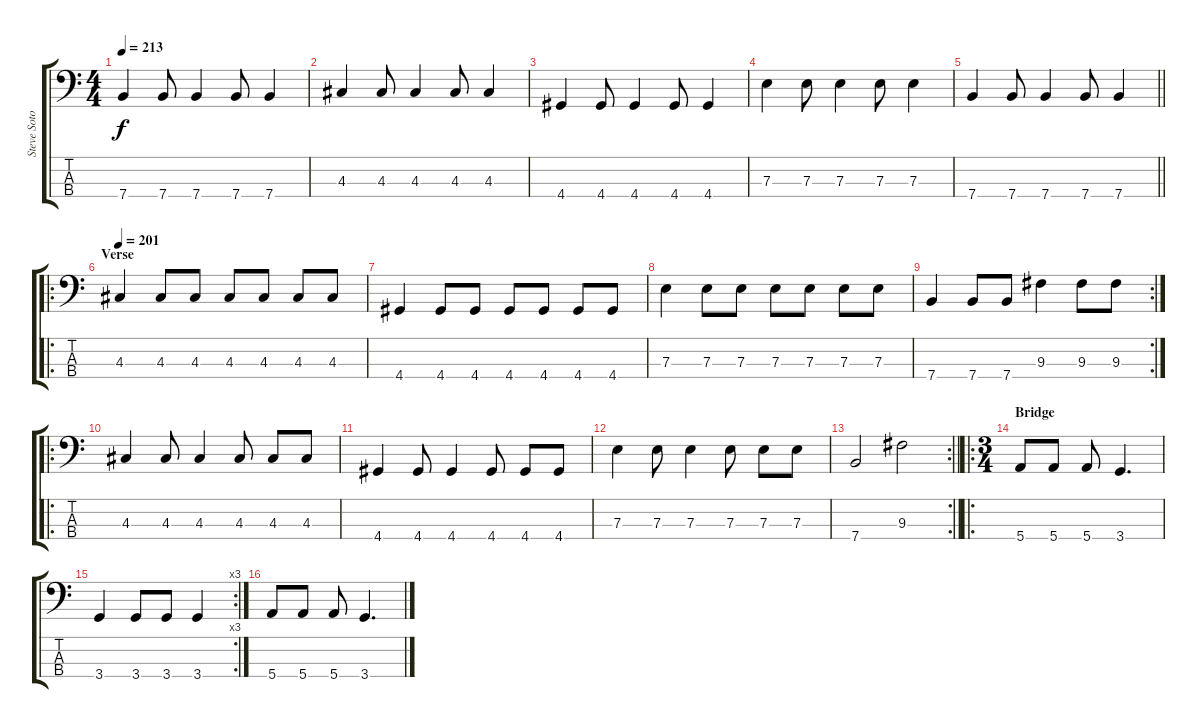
\track ("Steve Soto (Bass Guitar)" "Steve Soto") {instrument electricbasspick}
\staff {score tabs}
\tuning (G2 D2 A1 E1) {hide}
\ts (4 4)
\tempo 213
\clef f4
\ks c
7.4.4{dy f} 7.4.8 7.4.4 7.4.8 7.4.4 |
4.3.4 4.3.8 4.3.4 4.3.8 4.3.4 |
4.4.4 4.4.8 4.4.4 4.4.8 4.4.4 |
7.3.4 7.3.8 7.3.4 7.3.8 7.3.4 |
\barLineRight lightlight
7.4.4 7.4.8 7.4.4 7.4.8 7.4.4 |
\ro
\section ("" "Verse")
\tempo 202
\tempo 201
4.3.4 4.3.8 4.3.8 4.3.8 4.3.8 4.3.8 4.3.8 |
4.4.4 4.4.8 4.4.8 4.4.8 4.4.8 4.4.8 4.4.8 |
7.3.4 7.3.8 7.3.8 7.3.8 7.3.8 7.3.8 7.3.8 |
\rc 2
7.4.4 7.4.8 7.4.8 9.3.4 9.3.8 9.3.8 |
\ro
4.3.4 4.3.8 4.3.4 4.3.8 4.3.8 4.3.8 |
4.4.4 4.4.8 4.4.4 4.4.8 4.4.8 4.4.8 |
7.3.4 7.3.8 7.3.4 7.3.8 7.3.8 7.3.8 |
\rc 2
\barLineRight lightlight
7.4.2 9.3.2 |
\ro
\ts (3 4)
\section ("" "Bridge")
5.4.8 5.4.8 5.4.8 3.4.4{d} |
\rc 3
3.4.4 3.4.8 3.4.8 3.4.4 |
5.4.8 5.4.8 5.4.8 3.4.4{d}
